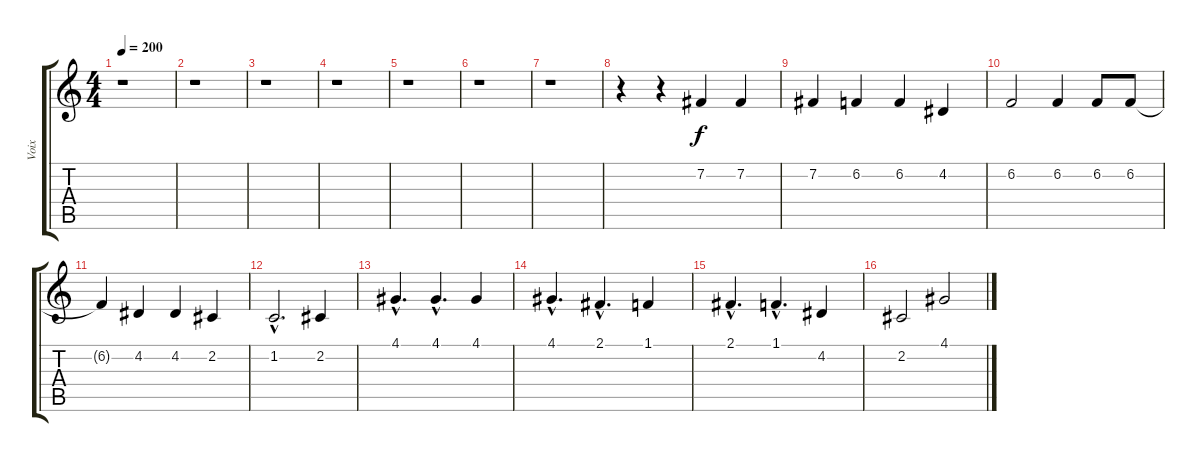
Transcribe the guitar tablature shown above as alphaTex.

\track ("Voix" "Voix") {instrument lead6voice}
\staff {score tabs}
\tuning (E4 B3 G3 D3 A2 E2) {hide}
\ts (4 4)
\tempo 200
\clef g2
\ks c
r.1{dy f} |
r.1 |
r.1 |
r.1 |
r.1 |
r.1 |
r.1 |
r.4 r.4 7.2.4 7.2.4 |
7.2.4 6.2.4 6.2.4 4.2.4 |
6.2.2 6.2.4 6.2.8 6.2.8 |
6.2{t}.4 4.2.4 4.2.4 2.2.4 |
1.2{hac}.2{d} 2.2.4 |
4.1{hac}.4{d} 4.1{hac}.4{d} 4.1.4 |
4.1{hac}.4{d} 2.1{hac}.4{d} 1.1.4 |
2.1{hac}.4{d} 1.1{hac}.4{d} 4.2.4 |
2.2.2 4.1.2
